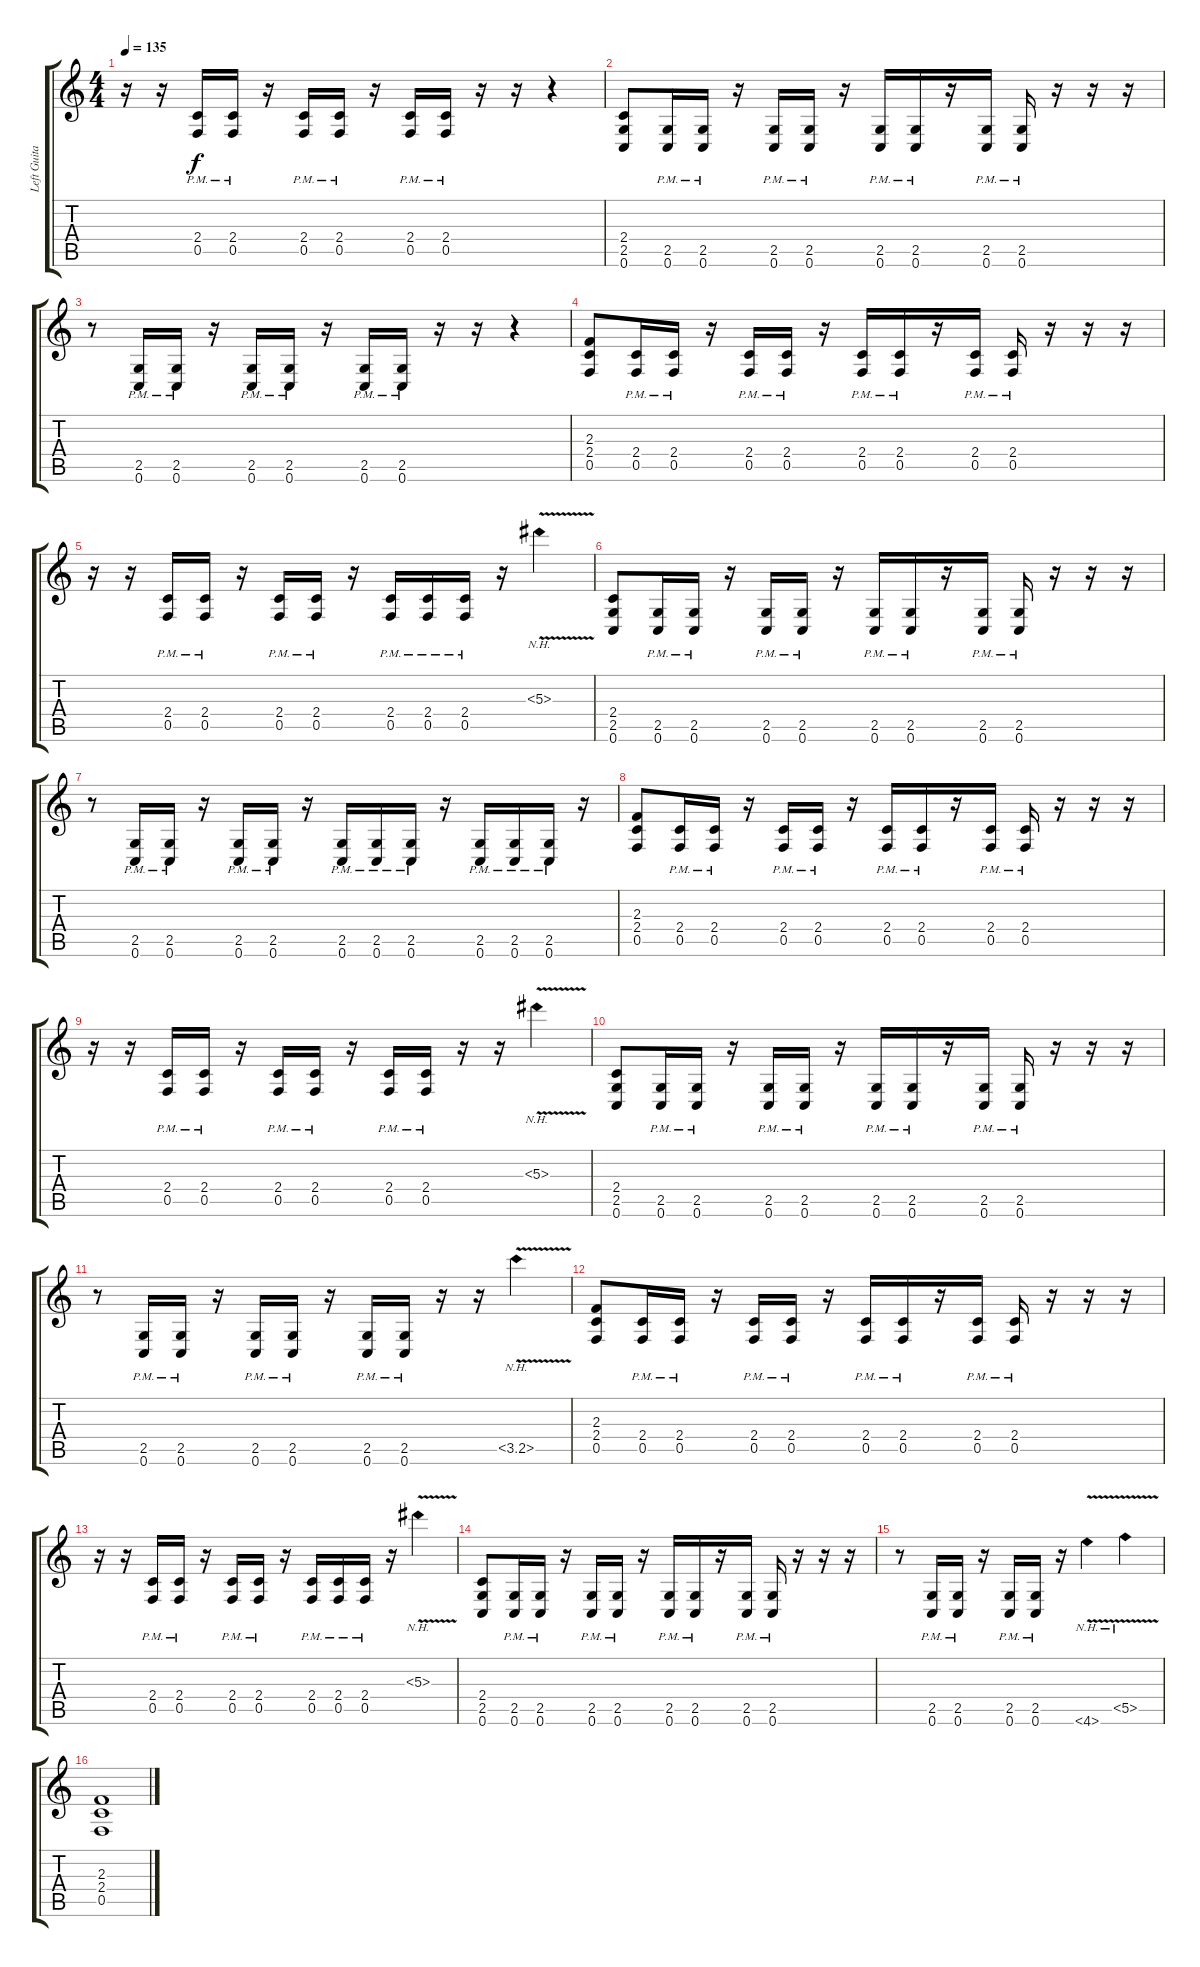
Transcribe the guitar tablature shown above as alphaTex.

\track ("Left Guitar" "Left Guita") {instrument distortionguitar}
\staff {score tabs}
\tuning (C4 G3 Eb3 Bb2 F2 C2) {hide}
\ts (4 4)
\tempo 135
\clef g2
\ks c
r.16{dy f} r.16 (2.4{pm} 0.5).16 (2.4{pm} 0.5).16 r.16 (2.4{pm} 0.5).16 (2.4{pm} 0.5).16 r.16 (2.4{pm} 0.5).16 (2.4{pm} 0.5).16 r.16 r.16 r.4 |
(2.4 2.5 0.6).8 (2.5{pm} 0.6).16 (2.5{pm} 0.6).16 r.16 (2.5{pm} 0.6).16 (2.5{pm} 0.6).16 r.16 (2.5{pm} 0.6).16 (2.5{pm} 0.6).16 r.16 (2.5{pm} 0.6).16 (2.5{pm} 0.6).16 r.16 r.16 r.16 |
r.8 (2.5{pm} 0.6).16 (2.5{pm} 0.6).16 r.16 (2.5{pm} 0.6).16 (2.5{pm} 0.6).16 r.16 (2.5{pm} 0.6).16 (2.5{pm} 0.6).16 r.16 r.16 r.4 |
(2.3 2.4 0.5).8 (2.4{pm} 0.5).16 (2.4{pm} 0.5).16 r.16 (2.4{pm} 0.5).16 (2.4{pm} 0.5).16 r.16 (2.4{pm} 0.5).16 (2.4{pm} 0.5).16 r.16 (2.4{pm} 0.5).16 (2.4{pm} 0.5).16 r.16 r.16 r.16 |
r.16 r.16 (2.4{pm} 0.5).16 (2.4{pm} 0.5).16 r.16 (2.4{pm} 0.5).16 (2.4{pm} 0.5).16 r.16 (2.4{pm} 0.5).16 (2.4{pm} 0.5).16 (2.4{pm} 0.5).16 r.16 5.3{nh v}.4 |
(2.4 2.5 0.6).8 (2.5{pm} 0.6).16 (2.5{pm} 0.6).16 r.16 (2.5{pm} 0.6).16 (2.5{pm} 0.6).16 r.16 (2.5{pm} 0.6).16 (2.5{pm} 0.6).16 r.16 (2.5{pm} 0.6).16 (2.5{pm} 0.6).16 r.16 r.16 r.16 |
r.8 (2.5{pm} 0.6).16 (2.5{pm} 0.6).16 r.16 (2.5{pm} 0.6).16 (2.5{pm} 0.6).16 r.16 (2.5{pm} 0.6).16 (2.5{pm} 0.6).16 (2.5{pm} 0.6).16 r.16 (2.5{pm} 0.6).16 (2.5{pm} 0.6).16 (2.5{pm} 0.6).16 r.16 |
(2.3 2.4 0.5).8 (2.4{pm} 0.5).16 (2.4{pm} 0.5).16 r.16 (2.4{pm} 0.5).16 (2.4{pm} 0.5).16 r.16 (2.4{pm} 0.5).16 (2.4{pm} 0.5).16 r.16 (2.4{pm} 0.5).16 (2.4{pm} 0.5).16 r.16 r.16 r.16 |
r.16 r.16 (2.4{pm} 0.5).16 (2.4{pm} 0.5).16 r.16 (2.4{pm} 0.5).16 (2.4{pm} 0.5).16 r.16 (2.4{pm} 0.5).16 (2.4{pm} 0.5).16 r.16 r.16 5.3{nh v}.4 |
(2.4 2.5 0.6).8 (2.5{pm} 0.6).16 (2.5{pm} 0.6).16 r.16 (2.5{pm} 0.6).16 (2.5{pm} 0.6).16 r.16 (2.5{pm} 0.6).16 (2.5{pm} 0.6).16 r.16 (2.5{pm} 0.6).16 (2.5{pm} 0.6).16 r.16 r.16 r.16 |
r.8 (2.5{pm} 0.6).16 (2.5{pm} 0.6).16 r.16 (2.5{pm} 0.6).16 (2.5{pm} 0.6).16 r.16 (2.5{pm} 0.6).16 (2.5{pm} 0.6).16 r.16 r.16 3.5{nh v}.4 |
(2.3 2.4 0.5).8 (2.4{pm} 0.5).16 (2.4{pm} 0.5).16 r.16 (2.4{pm} 0.5).16 (2.4{pm} 0.5).16 r.16 (2.4{pm} 0.5).16 (2.4{pm} 0.5).16 r.16 (2.4{pm} 0.5).16 (2.4{pm} 0.5).16 r.16 r.16 r.16 |
r.16 r.16 (2.4{pm} 0.5).16 (2.4{pm} 0.5).16 r.16 (2.4{pm} 0.5).16 (2.4{pm} 0.5).16 r.16 (2.4{pm} 0.5).16 (2.4{pm} 0.5).16 (2.4{pm} 0.5).16 r.16 5.3{nh v}.4 |
(2.4 2.5 0.6).8 (2.5{pm} 0.6).16 (2.5{pm} 0.6).16 r.16 (2.5{pm} 0.6).16 (2.5{pm} 0.6).16 r.16 (2.5{pm} 0.6).16 (2.5{pm} 0.6).16 r.16 (2.5{pm} 0.6).16 (2.5{pm} 0.6).16 r.16 r.16 r.16 |
r.8 (2.5{pm} 0.6).16 (2.5{pm} 0.6).16 r.16 (2.5{pm} 0.6).16 (2.5{pm} 0.6).16 r.16 4.6{nh v}.4 5.5{nh v}.4 |
(2.3 2.4 0.5).1
